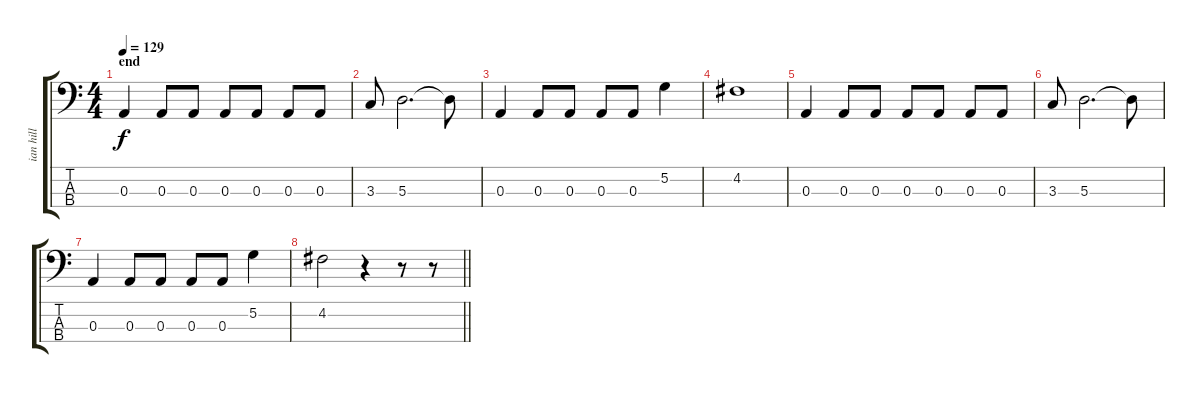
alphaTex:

\track ("ian hill" "ian hill") {instrument acousticguitarsteel}
\staff {score tabs}
\tuning (G2 D2 A1 E1) {hide}
\ts (4 4)
\section ("" "end")
\tempo 129
\clef f4
\ks c
0.3.4{dy f} 0.3.8 0.3.8 0.3.8 0.3.8 0.3.8 0.3.8 |
3.3.8 5.3.2{d} 5.3{t}.8 |
0.3.4 0.3.8 0.3.8 0.3.8 0.3.8 5.2.4 |
4.2.1 |
0.3.4 0.3.8 0.3.8 0.3.8 0.3.8 0.3.8 0.3.8 |
3.3.8 5.3.2{d} 5.3{t}.8 |
0.3.4 0.3.8 0.3.8 0.3.8 0.3.8 5.2.4 |
\barLineRight lightlight
4.2.2 r.4 r.8 r.8
